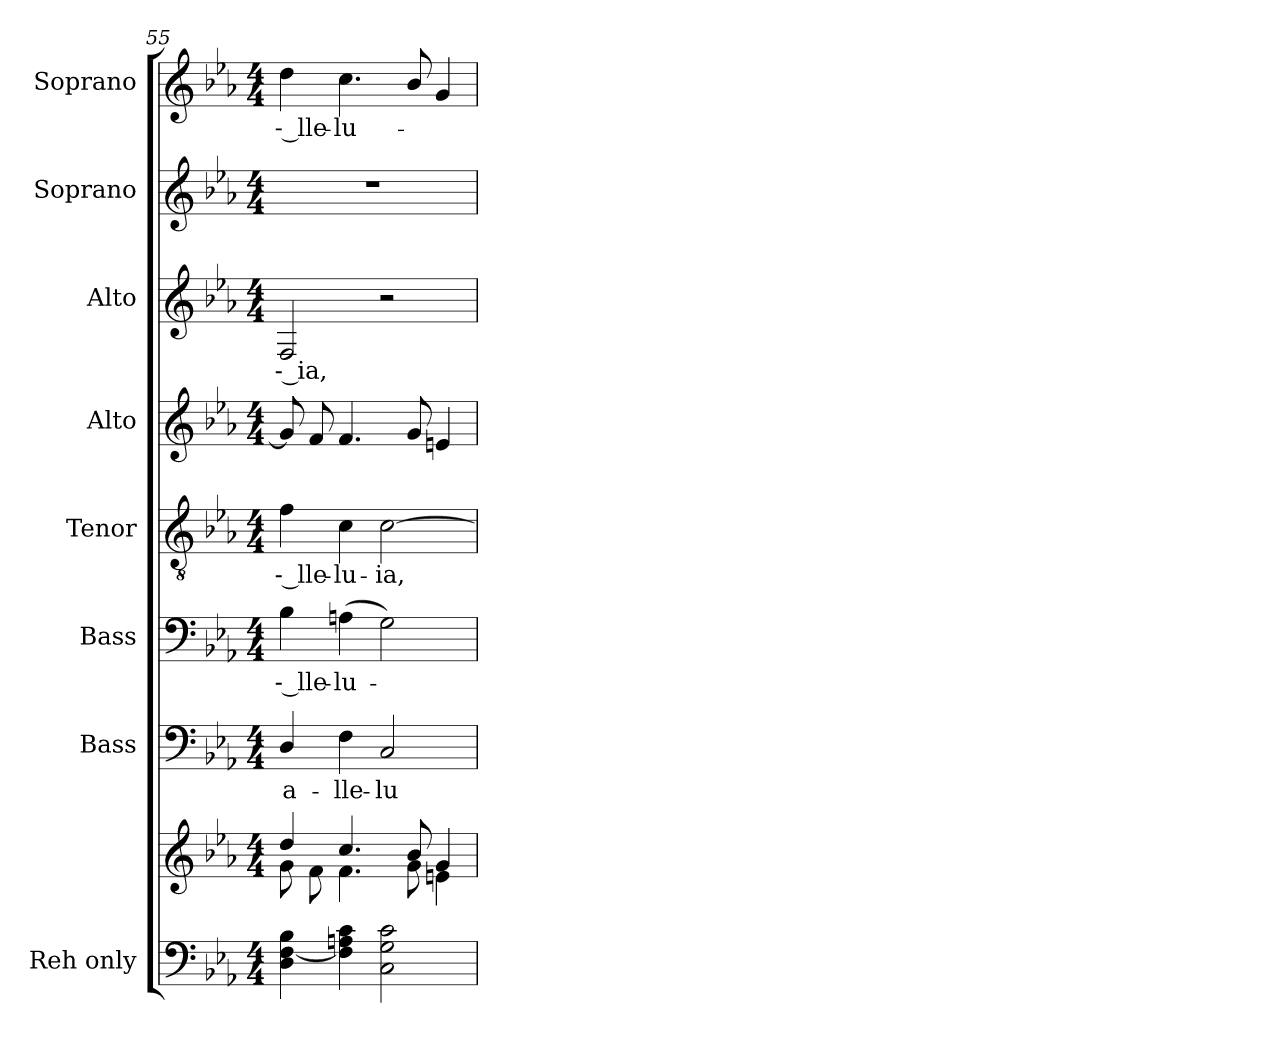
**kern	**kern	**kern	**text	**kern	**text	**kern	**text	**kern	**kern	**text	**kern	**kern	**text
*part8	*part8	*part7	*part7	*part6	*part6	*part5	*part5	*part4	*part3	*part3	*part2	*part1	*part1
*staff9	*staff8	*staff7	*staff7	*staff6	*staff6	*staff5	*staff5	*staff4	*staff3	*staff3	*staff2	*staff1	*staff1
*I"Reh only	*	*I"Bass	*	*I"Bass	*	*I"Tenor	*	*I"Alto	*I"Alto	*	*I"Soprano	*I"Soprano	*
*I'Reh only	*	*I'B.	*	*I'B.	*	*I'T.	*	*I'A.	*I'A.	*	*I'S.	*I'S.	*
!!LO:LB:g=z
*clefF4	*clefG2	*clefF4	*	*clefF4	*	*clefGv2	*	*clefG2	*clefG2	*	*clefG2	*clefG2	*
*	*	*	*	*	*	*ITrd7c12	*	*	*	*	*	*	*
*k[b-e-a-]	*k[b-e-a-]	*k[b-e-a-]	*	*k[b-e-a-]	*	*k[b-e-a-]	*	*k[b-e-a-]	*k[b-e-a-]	*	*k[b-e-a-]	*k[b-e-a-]	*
*E-:	*E-:	*E-:	*	*E-:	*	*E-:	*	*E-:	*E-:	*	*E-:	*E-:	*
*M4/4	*M4/4	*M4/4	*	*M4/4	*	*M4/4	*	*M4/4	*M4/4	*	*M4/4	*M4/4	*
=55	=55	=55	=55	=55	=55	=55	=55	=55	=55	=55	=55	=55	=55
*^	*^	*	*	*	*	*	*	*	*	*	*	*	*
!	!	!	!	!	!LO:LY:b:color=#000000	!	!	!	!	!	!	!	!	!	!
!	!	!	!	!	!	!	!LO:LY:b:color=#000000	!	!	!	!	!	!	!	!
!	!	!	!	!	!	!	!	!	!LO:LY:b:color=#000000	!	!	!	!	!	!
!	!	!	!	!	!	!	!	!	!	!	!	!LO:LY:b:color=#000000	!	!	!
!	!	!	!	!	!	!	!	!	!	!	!	!	!	!	!LO:LY:b:color=#000000
1ryy	4Di\ [4Fi 4B-i	4ddi/	8gi\	4Di/	a-	4B-i\	-- lle-	4Fi\	-- lle-	8gi/]	2Fi/	-- ia,	1r	4ddi\	-- lle-
.	.	.	8fi\	.	.	.	.	.	.	8fi/	.	.	.	.	.
!	!	!	!	!	!LO:LY:b:color=#000000	!	!	!	!	!	!	!	!	!	!
!	!	!	!	!	!	!	!LO:LY:b:color=#000000	!	!	!	!	!	!	!	!
!	!	!	!	!	!	!	!	!	!LO:LY:b:color=#000000	!	!	!	!	!	!
!	!	!	!	!	!	!	!	!	!	!	!	!	!	!	!LO:LY:b:color=#000000
.	4Fi\] 4Ani 4ci	4.cci/	4.fi\	4Fi\	-lle-	(4Ani\	-lu-	4Ci\	-lu-	4.fi/	.	.	.	4.cci\	-lu-
!	!	!	!	!	!LO:LY:b:color=#000000	!	!	!	!	!	!	!	!	!	!
!	!	!	!	!	!	!	!	!	!LO:LY:b:color=#000000	!	!	!	!	!	!
.	2Ci\ 2Gi 2ci	.	.	2Ci/	-lu-	2Gi\)	.	[2Ci\	-ia,	.	2r	.	.	.	.
.	.	8b-i/	8gi\	.	.	.	.	.	.	8gi/	.	.	.	8b-i/	.
.	.	4gi/	4eni\	.	.	.	.	.	.	4eni/	.	.	.	4gi/	.
*v	*v	*	*	*	*	*	*	*	*	*	*	*	*	*	*
*	*v	*v	*	*	*	*	*	*	*	*	*	*	*	*
=	=	=	=	=	=	=	=	=	=	=	=	=	=
*-	*-	*-	*-	*-	*-	*-	*-	*-	*-	*-	*-	*-	*-
